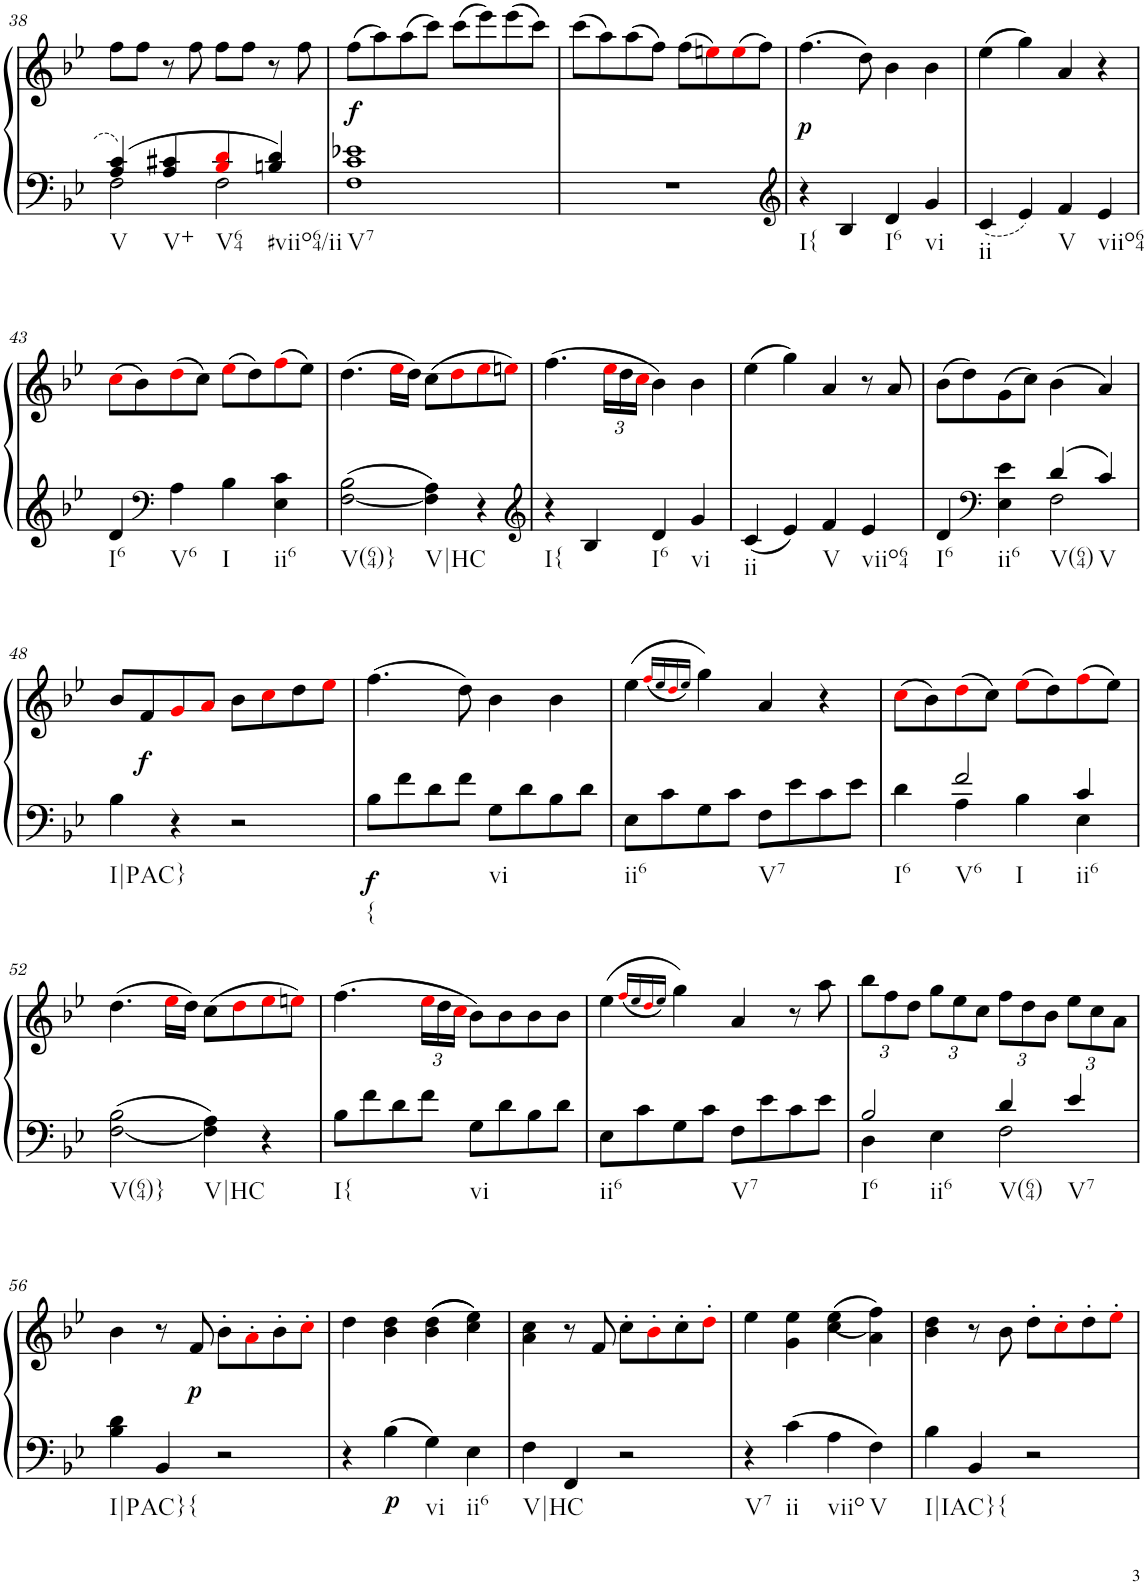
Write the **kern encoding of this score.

**kern	**kern	**dynam
*part1	*part1	*part1
*staff2	*staff1	*staff1/2
*I"Piano, Piano right	*	*
*I'Pno.	*	*
!!LO:PB:g=z
*clefF4	*clefG2	*
*k[b-e-]	*k[b-e-]	*
*M2/2	*M2/2	*
*met(c|)	*met(c|)	*
=38	=38	=38
*^	*	*
!LO:TX:b:t=V	!	!	!
4A/ 4c/	2F\	8ff\L	.
.	.	8ff\J	.
!LO:TX:b:t=V+	!	!	!
4A/ 4c#X/	.	8r	.
.	.	8ff\	.
!LO:TX:b:t=V64	!	!	!
4B-i/ 4di/	2F\	8ff\L	.
.	.	8ff\J	.
!LO:TX:b:t=#viio64/ii	!	!	!
4Bn/ 4d/	.	8r	.
.	.	8ff\	.
*v	*v	*	*
=39	=39	=39
!LO:TX:b:t=V7	!	!
!	!	!LO:DY:b
1F 1c 1e-X	(8ff\L	f
.	8aa\)	.
.	(8aa\	.
.	8ccc\J)	.
.	(8ccc\L	.
.	8eee-\)	.
.	(8eee-\	.
.	8ccc\J)	.
=40	=40	=40
1r	(8ccc\L	.
.	8aa\)	.
.	(8aa\	.
.	8ff\J)	.
.	(8ff\L	.
.	8eeni\)	.
.	(8eei\	.
.	8ff\J)	.
=41	=41	=41
*clefG2	*	*
!LO:TX:b:t=I{	!	!
!	!	!LO:DY:b
4r	(4.ff\	p
4B-/	.	.
.	8dd\)	.
!LO:TX:b:t=I6	!	!
4d/	4b-\	.
!LO:TX:b:t=vi	!	!
4g/	4b-\	.
=42	=42	=42
!LO:TX:b:t=ii	!	!
4c/	(4ee-\	.
4e-/	4gg\)	.
!LO:TX:b:t=V	!	!
4f/	4a/	.
!LO:TX:b:t=viio64	!	!
4e-/	4r	.
!!LO:LB:g=z
=43	=43	=43
!LO:TX:b:t=I6	!	!
4d/	(8cci\L	.
.	8b-\)	.
*clefF4	*	*
!LO:TX:b:t=V6	!	!
4A\	(8ddi\	.
.	8cc\J)	.
!LO:TX:b:t=I	!	!
4B-\	(8ee-i\L	.
.	8dd\)	.
!LO:TX:b:t=ii6	!	!
4E-\ 4c\	(8ffi\	.
.	8ee-\J)	.
=44	=44	=44
!LO:TX:b:t=V(64)}	!	!
[2F\ 2B-\	(4.dd\	.
.	16ee-i\LL	.
.	16dd\JJ)	.
!LO:TX:b:t=V|HC	!	!
4F\] 4A\	(8cc\L	.
.	8ddi\	.
4r	8ee-i\	.
.	8eeni\J)	.
=45	=45	=45
*clefG2	*	*
!LO:TX:b:t=I{	!	!
4r	(4.ff\	.
4B-/	.	.
*	*Xbrackettup	*
.	24ee-i\LL	.
.	24dd\	.
.	24cci\JJ	.
!LO:TX:b:t=I6	!	!
4d/	4b-\)	.
!LO:TX:b:t=vi	!	!
4g/	4b-\	.
=46	=46	=46
!LO:TX:b:t=ii	!	!
4c/	(4ee-\	.
4e-/	4gg\)	.
!LO:TX:b:t=V	!	!
4f/	4a/	.
!LO:TX:b:t=viio64	!	!
4e-/	8r	.
.	8a/	.
=47	=47	=47
*^	*	*
!LO:TX:b:t=I6	!	!	!
4d/	2ryy	(8b-\L	.
.	.	8dd\)	.
*clefF4	*	*	*
!LO:TX:b:t=ii6	!	!	!
4E-\ 4e-\	.	(8g\	.
.	.	8cc\J)	.
!LO:TX:b:t=V(64)	!	!	!
4d/	2F\	(4b-\	.
!LO:TX:b:t=V	!	!	!
4c/	.	4a/)	.
*v	*v	*	*
!!LO:LB:g=z
=48	=48	=48
!LO:TX:b:t=I|PAC}	!	!
4B-\	8b-/L	.
!	!	!LO:DY:b
.	8f/	f
4r	8gi/	.
.	8ai/J	.
2r	8b-\L	.
.	8cci\	.
.	8dd\	.
.	8ee-i\J	.
=49	=49	=49
!LO:TX:b:t={	!	!
!	!	!LO:DY:b=2
8B-\L	(4.ff\	f
8f\	.	.
8d\	.	.
8f\J	8dd\)	.
!LO:TX:b:t=vi	!	!
8G\L	4b-\	.
8d\	.	.
8B-\	4b-\	.
8d\J	.	.
=50	=50	=50
!LO:TX:b:t=ii6	!	!
8E-\L	(4ee-\	.
8c\	.	.
.	(16qffi/LL	.
.	16qee-/	.
.	16qddi/	.
.	16qee-/JJ)	.
8G\	4gg\)	.
8c\J	.	.
!LO:TX:b:t=V7	!	!
8F\L	4a/	.
8e-\	.	.
8c\	4r	.
8e-\J	.	.
=51	=51	=51
*^	*	*
!LO:TX:b:t=I6	!	!	!
4d\	4ryy	(8cci\L	.
.	.	8b-\)	.
!LO:TX:b:t=V6	!	!	!
!LO:TX:b:t=I	!	!	!
2f/	4A\	(8ddi\	.
.	.	8cc\J)	.
.	4B-\	(8ee-i\L	.
.	.	8dd\)	.
!LO:TX:b:t=ii6	!	!	!
4c/	4E-\	(8ffi\	.
.	.	8ee-\J)	.
*v	*v	*	*
!!LO:LB:g=z
=52	=52	=52
!LO:TX:b:t=V(64)}	!	!
[<2F\ 2B-\	(4.dd\	.
.	16ee-i\LL	.
.	16dd\JJ)	.
!LO:TX:b:t=V|HC	!	!
4F\] 4A\	(8cc\L	.
.	8ddi\	.
4r	8ee-i\	.
.	8eeni\J)	.
=53	=53	=53
!LO:TX:b:t=I{	!	!
8B-\L	(4.ff\	.
8f\	.	.
8d\	.	.
8f\J	24ee-i\LL	.
.	24dd\	.
.	24cci\JJ	.
!LO:TX:b:t=vi	!	!
8G\L	8b-\L)	.
8d\	8b-\	.
8B-\	8b-\	.
8d\J	8b-\J	.
=54	=54	=54
!LO:TX:b:t=ii6	!	!
8E-\L	(4ee-\	.
8c\	.	.
.	(16qffi/LL	.
.	16qee-/	.
.	16qddi/	.
.	16qee-/JJ)	.
8G\	4gg\)	.
8c\J	.	.
!LO:TX:b:t=V7	!	!
8F\L	4a/	.
8e-\	.	.
8c\	8r	.
8e-\J	8aa\	.
=55	=55	=55
*^	*	*
!LO:TX:b:t=I6	!	!	!
!LO:TX:b:t=ii6	!	!	!
2B-/	4D\	12bb-\L	.
.	.	12ff\	.
.	.	12dd\J	.
.	4E-\	12gg\L	.
.	.	12ee-\	.
.	.	12cc\J	.
!LO:TX:b:t=V(64)	!	!	!
4d/	2F\	12ff\L	.
.	.	12dd\	.
.	.	12b-\J	.
!LO:TX:b:t=V7	!	!	!
4e-/	.	12ee-\L	.
.	.	12cc\	.
.	.	12a\J	.
*v	*v	*	*
!!LO:LB:g=z
=56	=56	=56
!LO:TX:b:t=I|PAC}	!	!
4B-\ 4d\	4b-\	.
!LO:TX:b:t={	!	!
4BB-/	8r	.
!	!	!LO:DY:b
.	8f/	p
2r	8b-'\L	.
.	8a'i\	.
.	8b-'\	.
.	8cc'i\J	.
=57	=57	=57
4r	4dd\	.
!	!	!LO:DY:b=2
4B-\	4b-\ 4dd\	p
!LO:TX:b:t=vi	!	!
4G\	((4b-\ 4dd\	.
!LO:TX:b:t=ii6	!	!
4E-\	4cc\ 4ee-\))	.
=58	=58	=58
!LO:TX:b:t=V|HC	!	!
4F\	4a\ 4cc\	.
4FF/	8r	.
.	8f/	.
2r	8cc'\L	.
.	8b-'i\	.
.	8cc'\	.
.	8dd'i\J	.
=59	=59	=59
!LO:TX:b:t=V7	!	!
4r	4ee-\	.
!LO:TX:b:t=ii	!	!
4c\	4g\ 4ee-\	.
!LO:TX:b:t=viio	!	!
4A\	(<(4cc\ 4ee-\	.
!LO:TX:b:t=V	!	!
4F\	4a\ 4ff\))	.
=60	=60	=60
!LO:TX:b:t=I|IAC}	!	!
4B-\	4b-\ 4dd\	.
!LO:TX:b:t={	!	!
4BB-/	8r	.
.	8b-\	.
2r	8dd'\L	.
.	8cc'i\	.
.	8dd'\	.
.	8ee-'i\J	.
=	=	=
*-	*-	*-
